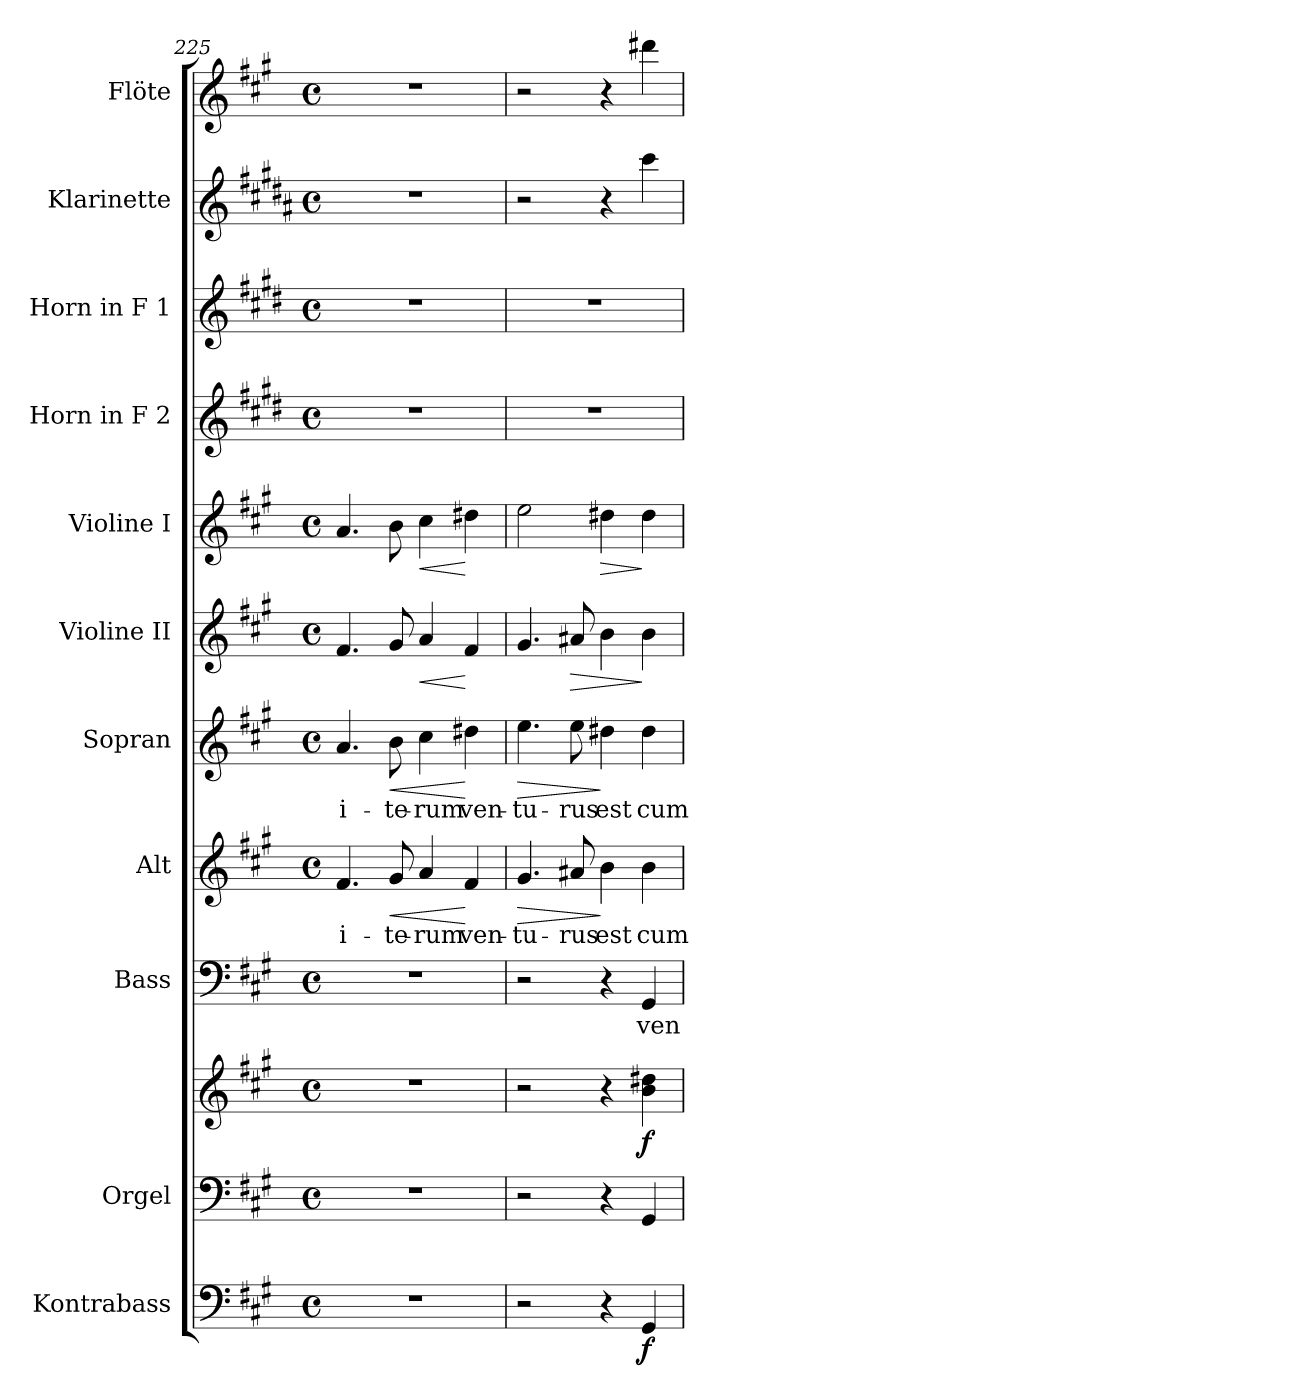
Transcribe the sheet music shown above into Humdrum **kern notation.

**kern	**dynam	**kern	**kern	**dynam	**kern	**text	**kern	**text	**dynam	**kern	**text	**dynam	**kern	**dynam	**kern	**dynam	**kern	**kern	**kern	**kern
*part11	*part11	*part10	*part10	*part10	*part9	*part9	*part8	*part8	*part8	*part7	*part7	*part7	*part6	*part6	*part5	*part5	*part4	*part3	*part2	*part1
*staff12	*staff12	*staff11	*staff10	*staff10/11	*staff9	*staff9	*staff8	*staff8	*staff8	*staff7	*staff7	*staff7	*staff6	*staff6	*staff5	*staff5	*staff4	*staff3	*staff2	*staff1
*I"Kontrabass	*	*I"Orgel	*	*	*I"Bass	*	*I"Alt	*	*	*I"Sopran	*	*	*I"Violine II	*	*I"Violine I	*	*I"Horn in F 2	*I"Horn in F 1	*I"Klarinette	*I"Flöte
*I'Kb.	*	*I'Org.	*	*	*I'B.	*	*I'A.	*	*	*I'S.	*	*	*I'Vl. II	*	*I'Vl. I	*	*	*	*I'Kl.	*I'Fl.
!!LO:PB:g=z
*clefF4	*	*clefF4	*clefG2	*	*clefF4	*	*clefG2	*	*	*clefG2	*	*	*clefG2	*	*clefG2	*	*clefG2	*clefG2	*clefG2	*clefG2
*ITrd7c12	*	*	*	*	*	*	*	*	*	*	*	*	*	*	*	*	*ITrd4c7	*ITrd4c7	*ITrd1c2	*
*k[f#c#g#]	*	*k[f#c#g#]	*k[f#c#g#]	*	*k[f#c#g#]	*	*k[f#c#g#]	*	*	*k[f#c#g#]	*	*	*k[f#c#g#]	*	*k[f#c#g#]	*	*k[f#c#g#]	*k[f#c#g#]	*k[f#c#g#]	*k[f#c#g#]
*A:	*	*A:	*A:	*	*A:	*	*A:	*	*	*A:	*	*	*A:	*	*A:	*	*A:	*A:	*A:	*A:
*M4/4	*	*M4/4	*M4/4	*	*M4/4	*	*M4/4	*	*	*M4/4	*	*	*M4/4	*	*M4/4	*	*M4/4	*M4/4	*M4/4	*M4/4
*met(c)	*	*met(c)	*met(c)	*	*met(c)	*	*met(c)	*	*	*met(c)	*	*	*met(c)	*	*met(c)	*	*met(c)	*met(c)	*met(c)	*met(c)
=225	=225	=225	=225	=225	=225	=225	=225	=225	=225	=225	=225	=225	=225	=225	=225	=225	=225	=225	=225	=225
!	!	!	!	!	!	!	!	!LO:LY:b	!	!	!LO:LY:b	!	!	!	!	!	!	!	!	!
1r	.	1r	1r	.	1r	.	4.f#/	i-	.	4.a/	i-	.	4.f#/	.	4.a/	.	1r	1r	1r	1r
!	!	!	!	!	!	!	!	!LO:LY:b	!LO:HP:b	!	!LO:LY:b	!LO:HP:b	!	!	!	!	!	!	!	!
.	.	.	.	.	.	.	8g#/	-te-	<	8b\	-te-	<	8g#/	.	8b\	.	.	.	.	.
!	!	!	!	!	!	!	!	!LO:LY:b	!	!	!LO:LY:b	!	!	!LO:HP:b	!	!LO:HP:b	!	!	!	!
.	.	.	.	.	.	.	4a/	-rum	.	4cc#\	-rum	.	4a/	<	4cc#\	<	.	.	.	.
!	!	!	!	!	!	!	!	!LO:LY:b	!	!	!LO:LY:b	!	!	!	!	!	!	!	!	!
.	.	.	.	.	.	.	4f#/	ven-	[	4dd#X\	ven-	[	4f#/	[	4dd#X\	[	.	.	.	.
=226	=226	=226	=226	=226	=226	=226	=226	=226	=226	=226	=226	=226	=226	=226	=226	=226	=226	=226	=226	=226
!	!	!	!	!	!	!	!	!LO:LY:b	!LO:HP:b	!	!LO:LY:b	!LO:HP:b	!	!	!	!	!	!	!	!
2r	.	2r	2r	.	2r	.	4.g#/	-tu-	>	4.ee\	-tu-	>	4.g#/	.	2ee\	.	1r	1r	2r	2r
!	!	!	!	!	!	!	!	!LO:LY:b	!	!	!LO:LY:b	!	!	!LO:HP:b	!	!	!	!	!	!
.	.	.	.	.	.	.	8a#X/	-rus	.	8ee\	-rus	.	8a#X/	>	.	.	.	.	.	.
!	!	!	!	!	!	!	!	!LO:LY:b	!	!	!LO:LY:b	!	!	!	!	!LO:HP:b	!	!	!	!
4r	.	4r	4r	.	4r	.	4b\	est	]	4dd#X\	est	]	4b\	.	4dd#X\	>	.	.	4r	4r
!	!LO:DY:b	!	!	!LO:DY:b	!	!LO:LY:b	!	!LO:LY:b	!	!	!LO:LY:b	!	!	!	!	!	!	!	!	!
4GGG#/	f	4GG#/	4b\ 4dd#X\	f	4GG#/	ven-	4b\	cum	.	4dd#\	cum	.	4b\	]	4dd#\	]	.	.	4bb\	4ddd#X\
=	=	=	=	=	=	=	=	=	=	=	=	=	=	=	=	=	=	=	=	=
*-	*-	*-	*-	*-	*-	*-	*-	*-	*-	*-	*-	*-	*-	*-	*-	*-	*-	*-	*-	*-
